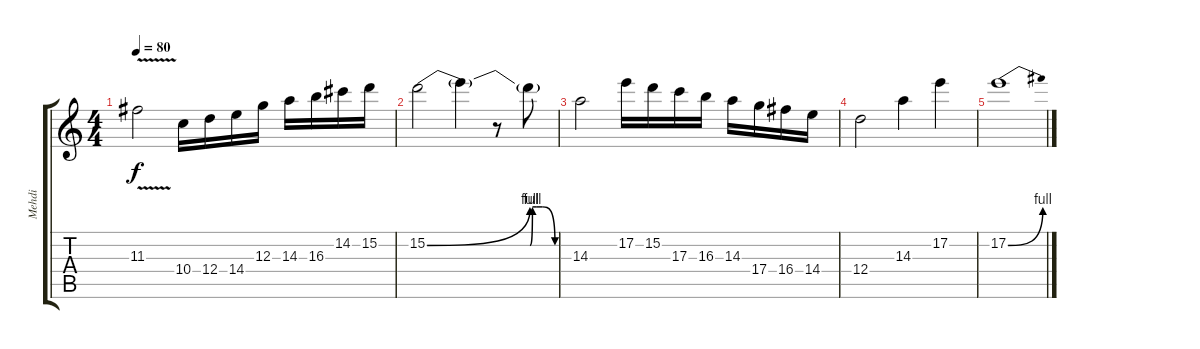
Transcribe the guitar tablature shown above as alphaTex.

\track ("Mehdi" "Mehdi") {instrument overdrivenguitar}
\staff {score tabs}
\tuning (E4 B3 G3 D3 A2 E2) {hide}
\ts (4 4)
\tempo 80
\clef g2
\ks c
11.3{v}.2{dy f} 10.4.16 12.4.16 14.4.16 12.3.16 14.3.16 16.3.16 14.2.16 15.2.16 |
15.2{be (bend 0 0 60 4)}.2 15.2{t}.4 r.8 15.2{be (custom 0 0 6 4 15 4 30 4 60 0) t}.8 |
14.3.2 17.2.16 15.2.16 17.3.16 16.3.16 14.3.16 17.4.16 16.4.16 14.4.16 |
12.4.2 14.3.4 17.2.4 |
17.2{be (bend 0 0 60 4)}.1
